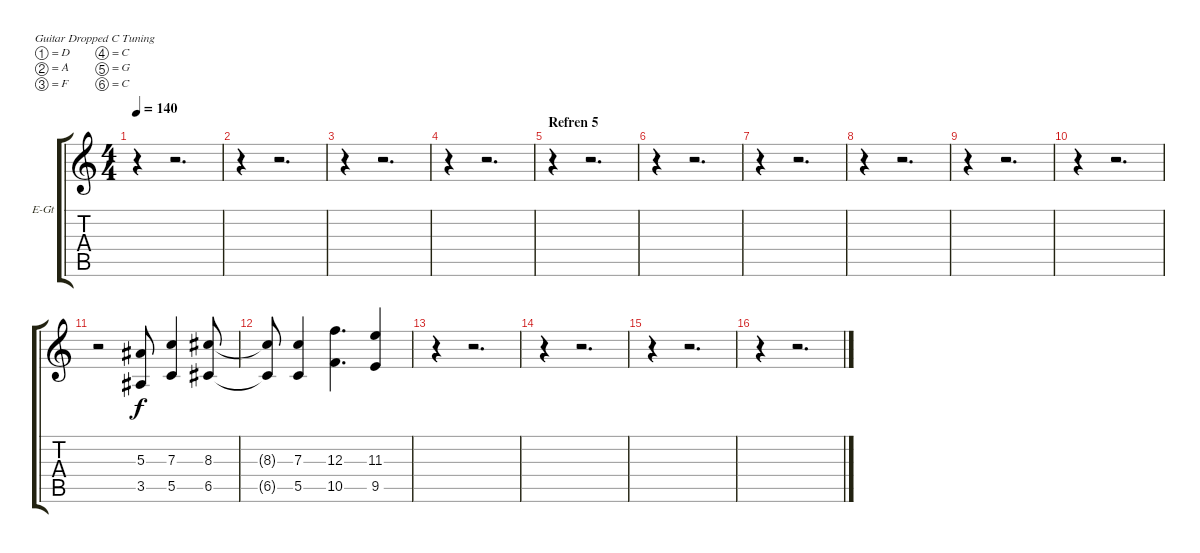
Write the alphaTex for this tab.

\bracketExtendMode groupsimilarinstruments
\firstSystemTrackNameOrientation horizontal
\otherSystemsTrackNameOrientation horizontal
\track ("SFX 2" "E-Gt") {instrument electricguitarjazz}
\staff {score tabs}
\tuning (D4 A3 F3 C3 G2 C2)
\ts (4 4)
\tempo 140
\clef g2
\ks c
r.4{dy f} r.2{d} |
r.4 r.2{d} |
r.4 r.2{d} |
r.4 r.2{d} |
\section ("" "Refren 5")
r.4 r.2{d} |
r.4 r.2{d} |
r.4 r.2{d} |
r.4 r.2{d} |
r.4 r.2{d} |
r.4 r.2{d} |
r.2 (5.3 3.5).8 (7.3 5.5).4 (8.3 6.5).8 |
(8.3{t} 6.5{t}).8 (7.3 5.5).4 (12.3 10.5).4{d} (11.3 9.5).4 |
r.4 r.2{d} |
r.4 r.2{d} |
r.4 r.2{d} |
r.4 r.2{d}
